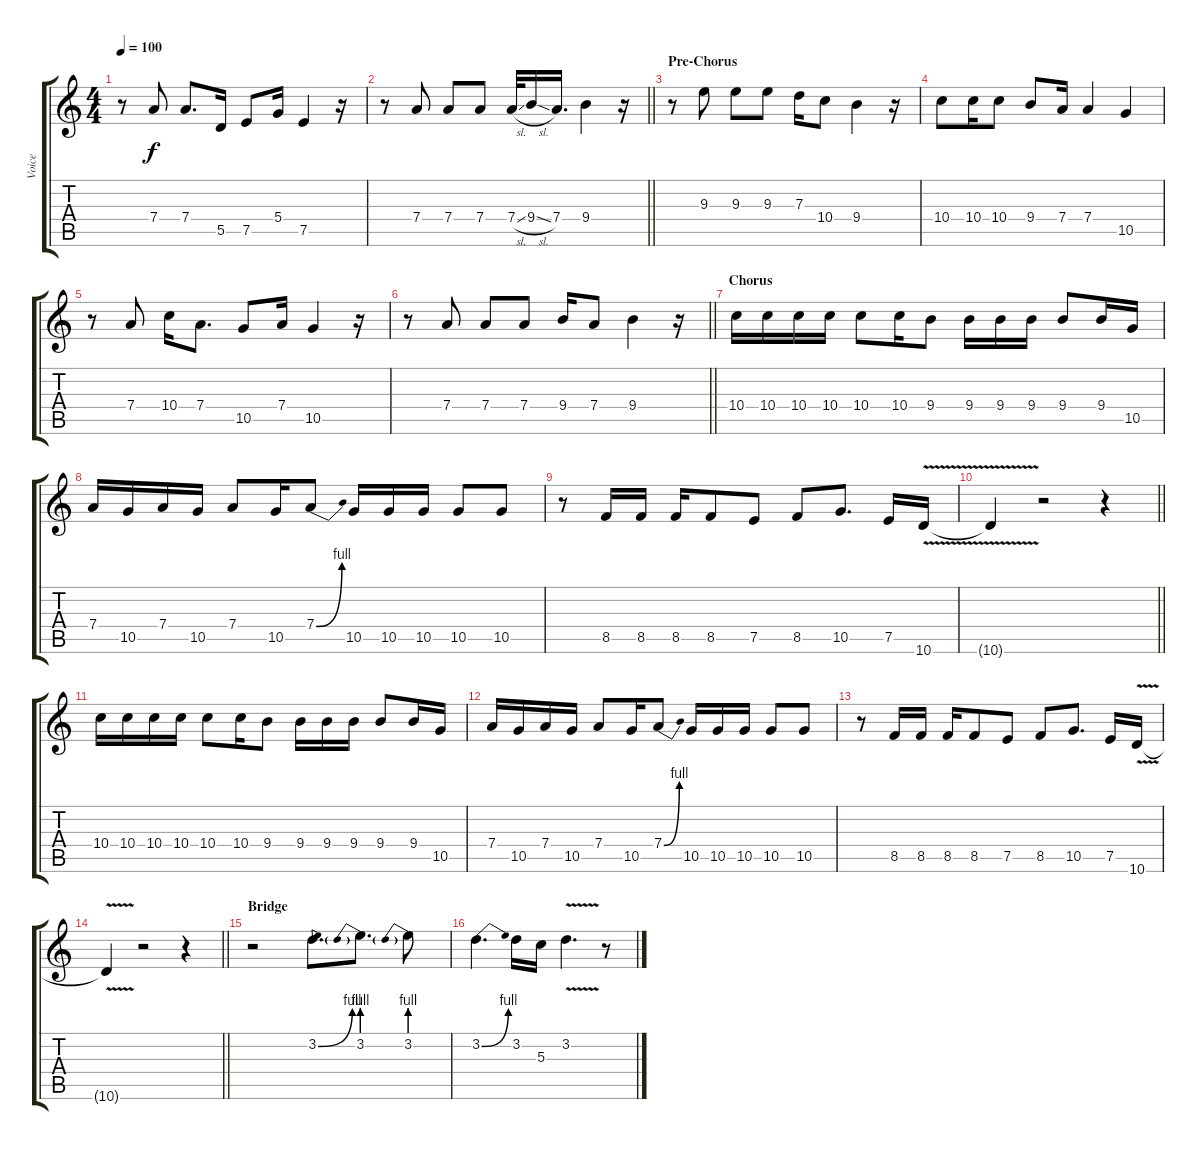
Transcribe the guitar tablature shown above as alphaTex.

\track ("Voice" "Voice") {instrument contrabass}
\staff {score tabs}
\tuning (E4 B3 G3 D3 A2 E2) {hide}
\ts (4 4)
\tempo 100
\clef g2
\ks c
r.8{dy f} 7.4.8 7.4.8{d} 5.5.16 7.5.8 5.4.16 7.5.4 r.16 |
\barLineRight lightlight
r.8 7.4.8 7.4.8 7.4.8 7.4{sl}.32 9.4{sl}.16 7.4.16{d} 9.4.4 r.16 |
\section ("" "Pre-Chorus")
r.8 9.3.8 9.3.8 9.3.8 7.3.16 10.4.8 9.4.4 r.16 |
10.4.8 10.4.16 10.4.8 9.4.8 7.4.16 7.4.4 10.5.4 |
r.8 7.4.8 10.4.16 7.4.8{d} 10.5.8 7.4.16 10.5.4 r.16 |
\barLineRight lightlight
r.8 7.4.8 7.4.8 7.4.8 9.4.16 7.4.8 9.4.4 r.16 |
\section ("" "Chorus")
10.4.16 10.4.16 10.4.16 10.4.16 10.4.8 10.4.16 9.4.8 9.4.16 9.4.16 9.4.16 9.4.8 9.4.16 10.5.16 |
7.4.16 10.5.16 7.4.16 10.5.16 7.4.8 10.5.16 7.4{be (bend 0 0 60 4)}.8 10.5.16 10.5.16 10.5.16 10.5.8 10.5.8 |
r.8 8.5.16 8.5.16 8.5.16 8.5.8 7.5.8 8.5.8 10.5.8{d} 7.5.16 10.6{v}.16 |
\barLineRight lightlight
10.6{t}.4 r.2 r.4 |
10.4.16 10.4.16 10.4.16 10.4.16 10.4.8 10.4.16 9.4.8 9.4.16 9.4.16 9.4.16 9.4.8 9.4.16 10.5.16 |
7.4.16 10.5.16 7.4.16 10.5.16 7.4.8 10.5.16 7.4{be (bend 0 0 60 4)}.8 10.5.16 10.5.16 10.5.16 10.5.8 10.5.8 |
r.8 8.5.16 8.5.16 8.5.16 8.5.8 7.5.8 8.5.8 10.5.8{d} 7.5.16 10.6{v}.16 |
\barLineRight lightlight
10.6{t}.4 r.2 r.4 |
\section ("" "Bridge")
r.2 3.2{be (bend 0 0 60 4)}.8{d} 3.2{be (prebend 0 4 60 4)}.8{d} 3.2{be (prebend 0 4 60 4)}.8 |
3.2{be (bend 0 0 60 4)}.4{d} 3.2.16 5.3.16 3.2{v}.4{d} r.8
